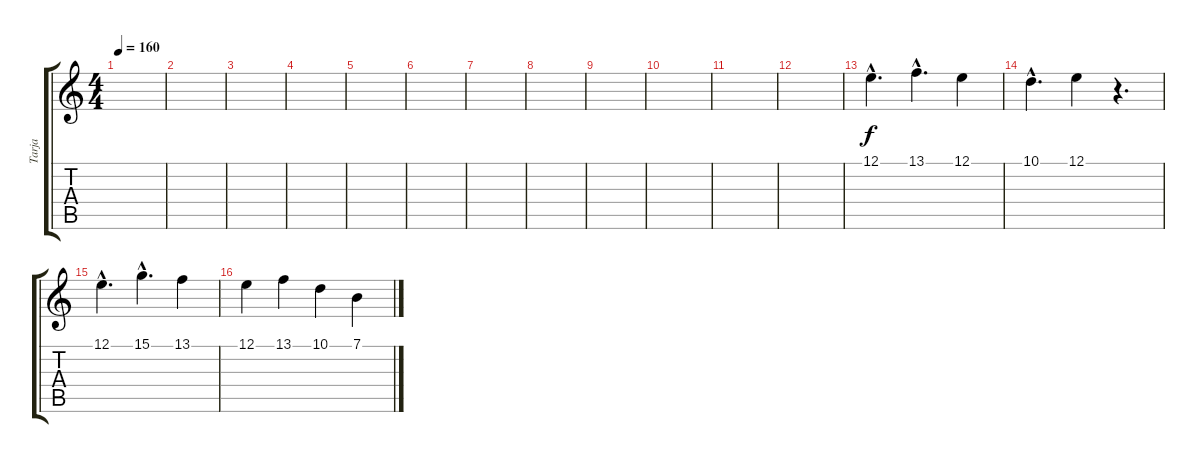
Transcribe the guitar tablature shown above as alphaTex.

\track ("Tarja" "Tarja") {instrument lead6voice}
\staff {score tabs}
\tuning (E4 B3 G3 D3 A2 E2) {hide}
\ts (4 4)
\tempo 160
\clef g2
\ks c
|
|
|
|
|
|
|
|
|
|
|
|
12.1{hac}.4{d} 13.1{hac}.4{d} 12.1.4 |
10.1{hac}.4{d} 12.1.4 r.4{d} |
12.1{hac}.4{d} 15.1{hac}.4{d} 13.1.4 |
12.1.4 13.1.4 10.1.4 7.1.4
